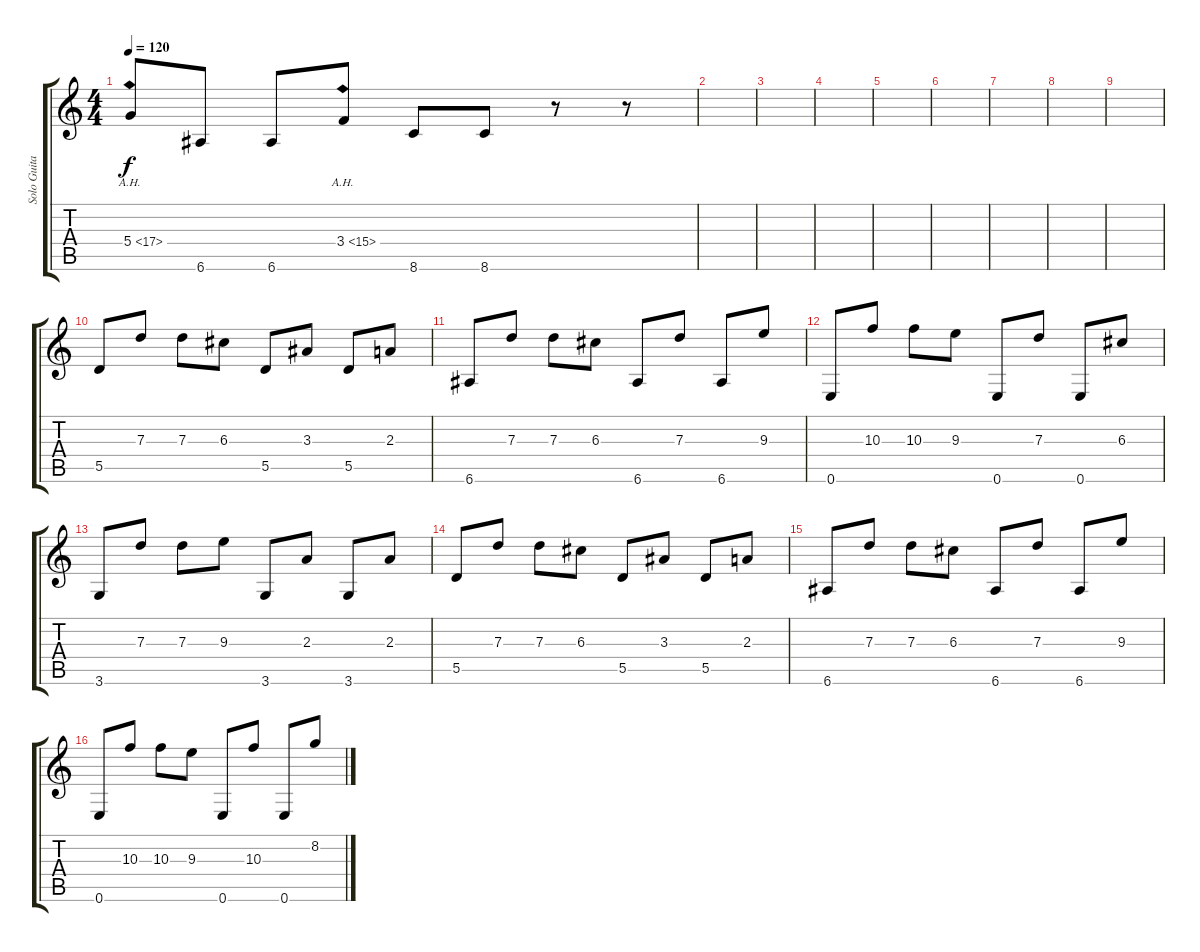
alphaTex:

\track ("Solo Guitar" "Solo Guita") {instrument distortionguitar}
\staff {score tabs}
\tuning (E4 B3 G3 D3 A2 E2) {hide}
\ts (4 4)
\tempo 120
\clef g2
\ks c
5.4{ah 12}.8{dy f} 6.6.8 6.6.8 3.4{ah 12}.8 8.6.8 8.6.8 r.8 r.8 |
|
|
|
|
|
|
|
|
5.5.8 7.3.8 7.3.8 6.3.8 5.5.8 3.3.8 5.5.8 2.3.8 |
6.6.8 7.3.8 7.3.8 6.3.8 6.6.8 7.3.8 6.6.8 9.3.8 |
0.6.8 10.3.8 10.3.8 9.3.8 0.6.8 7.3.8 0.6.8 6.3.8 |
3.6.8 7.3.8 7.3.8 9.3.8 3.6.8 2.3.8 3.6.8 2.3.8 |
5.5.8 7.3.8 7.3.8 6.3.8 5.5.8 3.3.8 5.5.8 2.3.8 |
6.6.8 7.3.8 7.3.8 6.3.8 6.6.8 7.3.8 6.6.8 9.3.8 |
0.6.8 10.3.8 10.3.8 9.3.8 0.6.8 10.3.8 0.6.8 8.2.8
